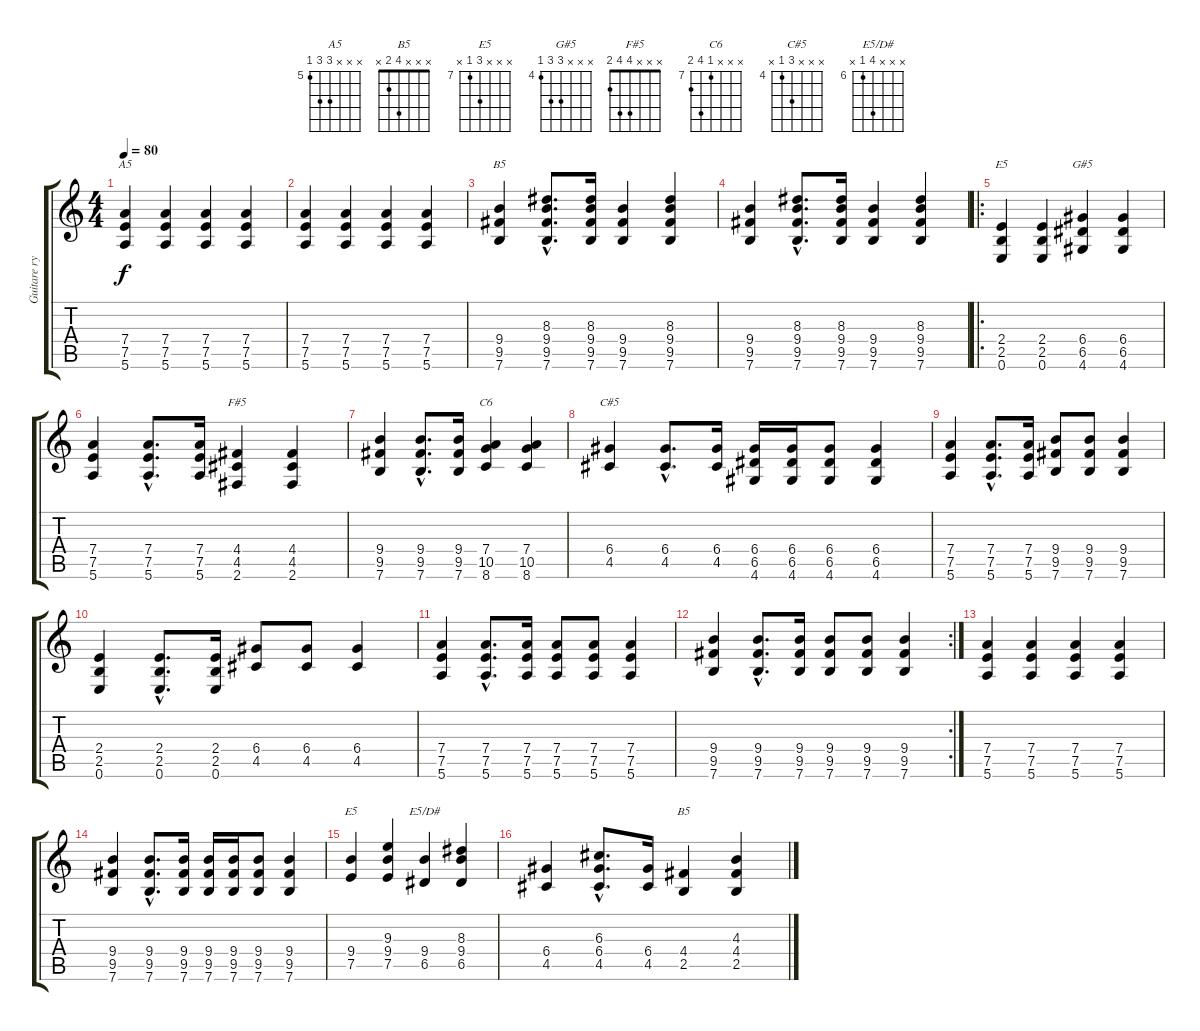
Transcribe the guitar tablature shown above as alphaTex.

\track ("Guitare rythmique" "Guitare ry") {instrument distortionguitar}
\staff {score tabs}
\tuning (E4 B3 G3 D3 A2 E2) {hide}
\chord ("A5" x x x 7 7 5) {firstfret 5}
\chord ("B5" x x x 9 9 7) {firstfret 7}
\chord ("E5" x x x 2 2 0)
\chord ("G#5" x x x 6 6 4) {firstfret 4}
\chord ("F#5" x x x 4 4 2)
\chord ("C6" x x x 7 10 8) {firstfret 7}
\chord ("C#5" x x x 6 4 x) {firstfret 4}
\chord ("E5" x x x 9 7 x) {firstfret 7}
\chord ("E5/D#" x x x 9 6 x) {firstfret 6}
\chord ("B5" x x x 4 2 x)
\ts (4 4)
\tempo 80
\clef g2
\ks c
(7.4 7.5 5.6).4{ch "A5" dy f instrument distortionguitar} (7.4 7.5 5.6).4 (7.4 7.5 5.6).4 (7.4 7.5 5.6).4 |
(7.4 7.5 5.6).4 (7.4 7.5 5.6).4 (7.4 7.5 5.6).4 (7.4 7.5 5.6).4 |
(9.4 9.5 7.6).4{ch "B5"} (8.3{hac} 9.4{hac} 9.5{hac} 7.6{hac}).8{d} (8.3 9.4 9.5 7.6).16 (9.4 9.5 7.6).4 (8.3 9.4 9.5 7.6).4 |
(9.4 9.5 7.6).4 (8.3{hac} 9.4{hac} 9.5{hac} 7.6{hac}).8{d} (8.3 9.4 9.5 7.6).16 (9.4 9.5 7.6).4 (8.3 9.4 9.5 7.6).4 |
\ro
(2.4 2.5 0.6).4{ch "E5"} (2.4 2.5 0.6).4 (6.4 6.5 4.6).4{ch "G#5"} (6.4 6.5 4.6).4 |
(7.4 7.5 5.6).4 (7.4{hac} 7.5{hac} 5.6{hac}).8{d} (7.4 7.5 5.6).16 (4.4 4.5 2.6).4{ch "F#5"} (4.4 4.5 2.6).4 |
(9.4 9.5 7.6).4 (9.4{hac} 9.5{hac} 7.6{hac}).8{d} (9.4 9.5 7.6).16 (7.4 10.5 8.6).4{ch "C6"} (7.4 10.5 8.6).4 |
(6.4 4.5).4{ch "C#5"} (6.4{hac} 4.5{hac}).8{d} (6.4 4.5).16 (6.4 6.5 4.6).16 (6.4 6.5 4.6).16 (6.4 6.5 4.6).8 (6.4 6.5 4.6).4 |
(7.4 7.5 5.6).4 (7.4{hac} 7.5{hac} 5.6{hac}).8{d} (7.4 7.5 5.6).16 (9.4 9.5 7.6).8 (9.4 9.5 7.6).8 (9.4 9.5 7.6).4 |
(2.4 2.5 0.6).4 (2.4{hac} 2.5{hac} 0.6{hac}).8{d} (2.4 2.5 0.6).16 (6.4 4.5).8 (6.4 4.5).8 (6.4 4.5).4 |
(7.4 7.5 5.6).4 (7.4{hac} 7.5{hac} 5.6{hac}).8{d} (7.4 7.5 5.6).16 (7.4 7.5 5.6).8 (7.4 7.5 5.6).8 (7.4 7.5 5.6).4 |
\rc 2
(9.4 9.5 7.6).4 (9.4{hac} 9.5{hac} 7.6{hac}).8{d} (9.4 9.5 7.6).16 (9.4 9.5 7.6).8 (9.4 9.5 7.6).8 (9.4 9.5 7.6).4 |
(7.4 7.5 5.6).4 (7.4 7.5 5.6).4 (7.4 7.5 5.6).4 (7.4 7.5 5.6).4 |
(9.4 9.5 7.6).4 (9.4{hac} 9.5{hac} 7.6{hac}).8{d} (9.4 9.5 7.6).16 (9.4 9.5 7.6).16 (9.4 9.5 7.6).16 (9.4 9.5 7.6).8 (9.4 9.5 7.6).4 |
(9.4 7.5).4{ch "E5"} (9.3 9.4 7.5).4 (9.4 6.5).4{ch "E5/D#"} (8.3 9.4 6.5).4 |
(6.4 4.5).4 (6.3{hac} 6.4{hac} 4.5{hac}).8{d} (6.4 4.5).16 (4.4 2.5).4{ch "B5"} (4.3 4.4 2.5).4
